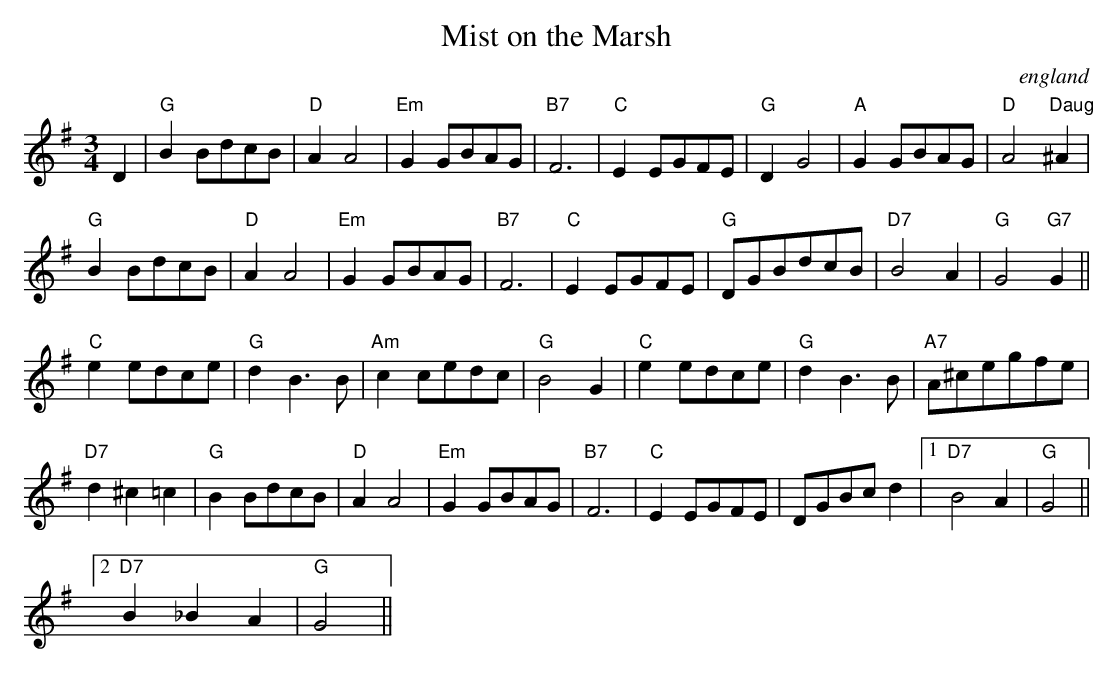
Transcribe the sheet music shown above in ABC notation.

X:1
T:Mist on the Marsh
O:england
M:3/4
L:1/4
K:G
D|"G"BB/2d/2c/2B/2|"D"AA2|"Em"GG/2B/2A/2G/2|"B7"F3|"C"EE/2G/2F/2E/2|"G"DG2|\
"A"GG/2B/2A/2G/2|"D"A2"Daug"^A|
"G"BB/2d/2c/2B/2|"D"AA2|"Em"GG/2B/2A/2G/2|"B7"F3|"C"EE/2G/2F/2E/2|\
"G"D/2G/2B/2d/2c/2B/2|"D7"B2A|"G"G2"G7"G||
"C"ee/2d/2c/2e/2|"G"dB3/2B/2|"Am"cc/2e/2d/2c/2|"G"B2G|"C"ee/2d/2c/2e/2|\
"G"dB3/2B/2|"A7"A/2^c/2e/2g/2f/2e/2|
"D7"d^c=c|"G"BB/2d/2c/2B/2|"D"AA2|"Em"GG/2B/2A/2G/2|"B7"F3|"C"EE/2G/2F/2E/2|\
D/2G/2B/2c/2d| [1"D7"B2A|"G"G2||
[2"D7"B_BA|"G"G2||
